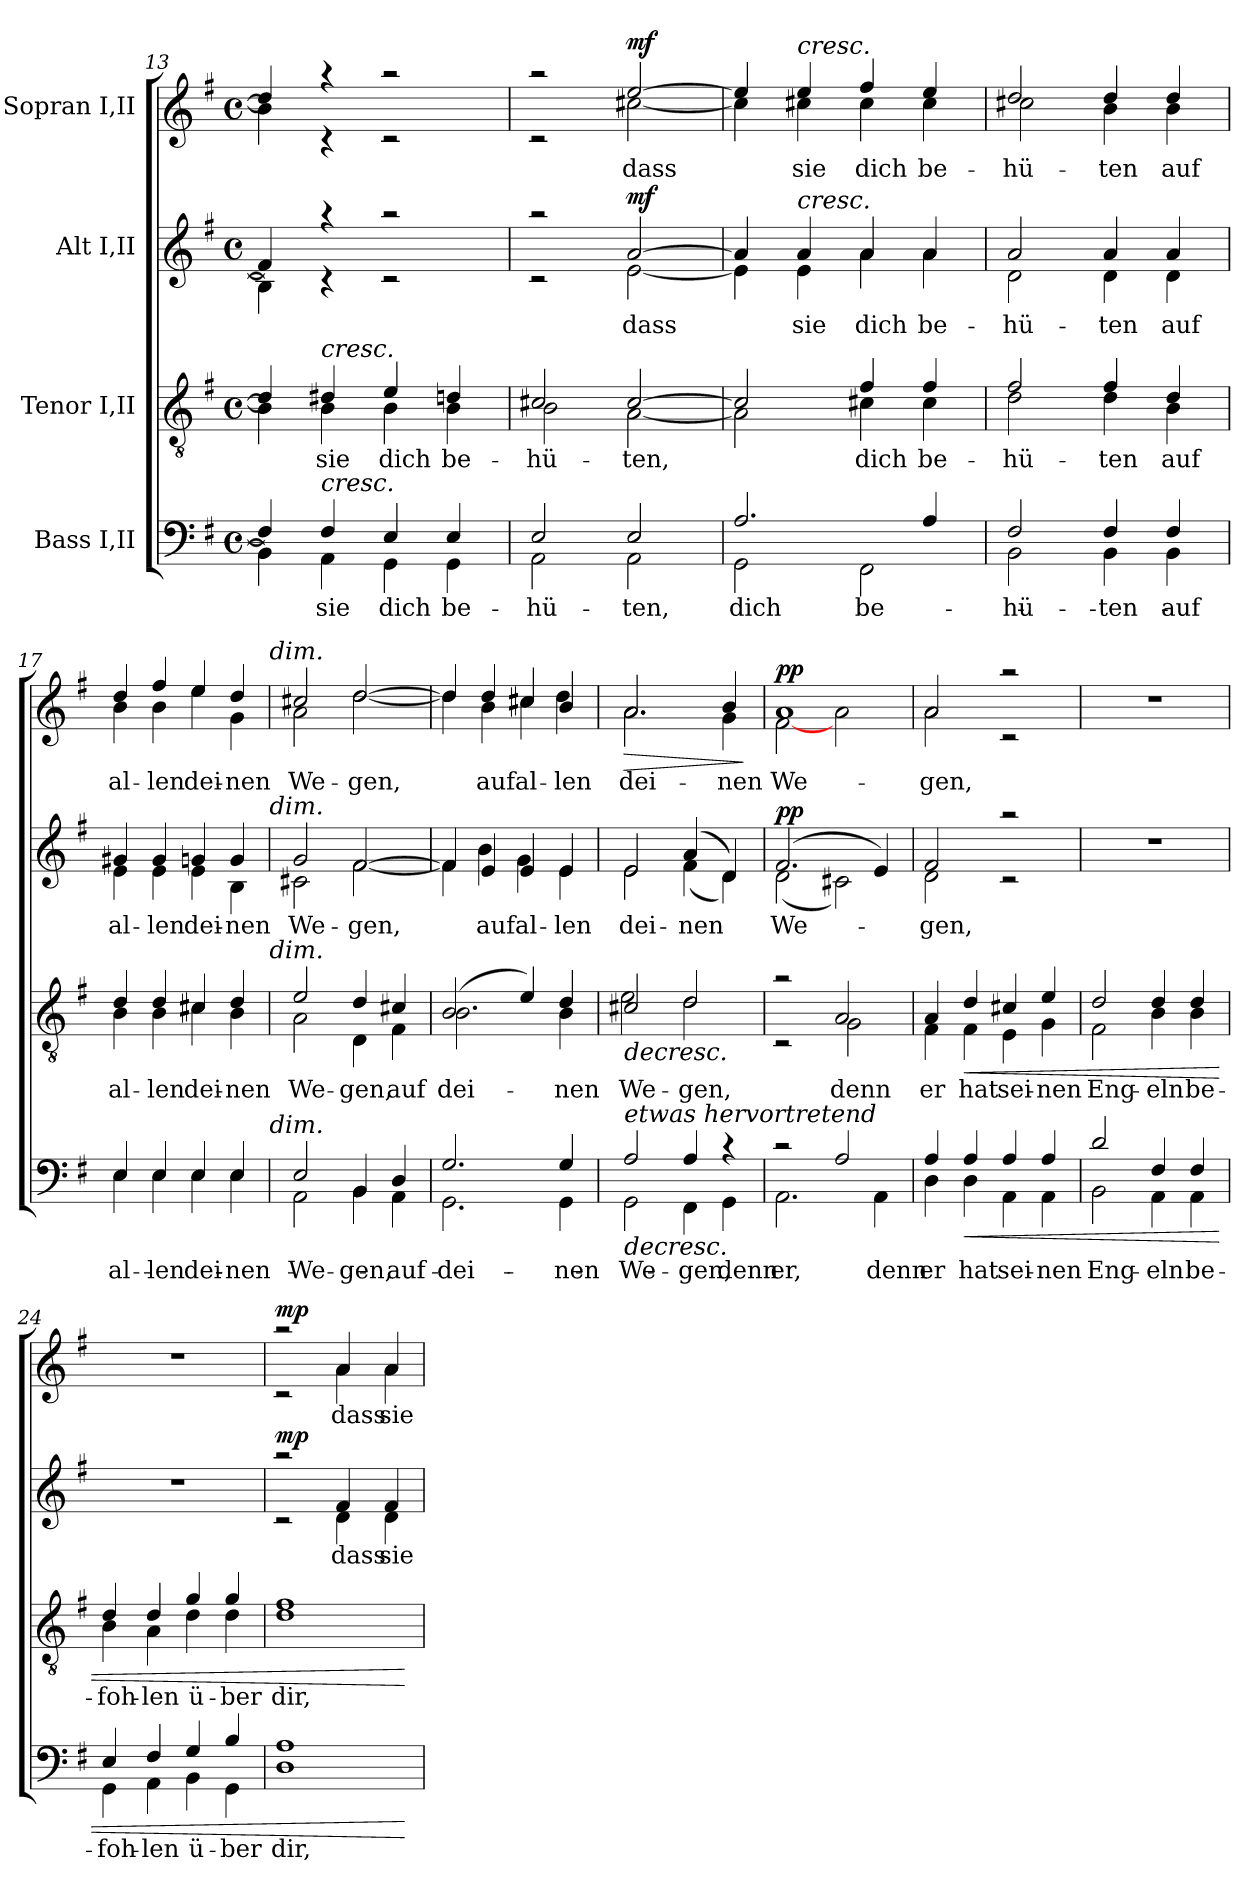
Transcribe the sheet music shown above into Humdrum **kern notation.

**kern	**text	**dynam	**kern	**text	**dynam	**kern	**text	**dynam	**kern	**text	**dynam
*part4	*part4	*part4	*part3	*part3	*part3	*part2	*part2	*part2	*part1	*part1	*part1
*staff4	*staff4	*staff4	*staff3	*staff3	*staff3	*staff2	*staff2	*staff2	*staff1	*staff1	*staff1
*I"Bass I,II	*	*	*I"Tenor I,II	*	*	*I"Alt I,II	*	*	*I"Sopran I,II	*	*
!!LO:PB:g=z
*clefF4	*	*	*clefGv2	*	*	*clefG2	*	*	*clefG2	*	*
*k[f#]	*	*	*k[f#]	*	*	*k[f#]	*	*	*k[f#]	*	*
*G:	*	*	*G:	*	*	*G:	*	*	*G:	*	*
*M4/4	*	*	*M4/4	*	*	*M4/4	*	*	*M4/4	*	*
*met(c)	*	*	*met(c)	*	*	*met(c)	*	*	*met(c)	*	*
=13	=13	=13	=13	=13	=13	=13	=13	=13	=13	=13	=13
*^	*	*	*^	*	*	*^	*	*	*^	*	*
4F#/]	4BB\]	.	.	4d#/]	4B\]	.	.	4f#/]	4B\]	.	.	4dd#/]	4b\]	.	.
!	!	!	!	!LO:TX:a:i:t=cresc.	!	!	!	!	!	!	!	!	!	!	!
!LO:TX:a:i:t=cresc.	!	!	!	!	!	!	!	!	!	!	!	!	!	!	!
!	!	!LO:LY:b	!	!	!	!LO:LY:b	!	!	!	!	!	!	!	!	!
4F#/	4AA\	sie	.	4d#X/	4B\	sie	.	4raa	4rc	.	.	4raa	4rc	.	.
!	!	!LO:LY:b	!	!	!	!LO:LY:b	!	!	!	!	!	!	!	!	!
4E/	4GG\	dich	.	4e/	4B\	dich	.	2raa	2rc	.	.	2raa	2rc	.	.
!	!	!LO:LY:b	!	!	!	!LO:LY:b	!	!	!	!	!	!	!	!	!
4E/	4GG\	be-	.	4dn/	4B\	be-	.	.	.	.	.	.	.	.	.
=14	=14	=14	=14	=14	=14	=14	=14	=14	=14	=14	=14	=14	=14	=14	=14
!	!	!LO:LY:b	!	!	!	!LO:LY:b	!	!	!	!	!	!	!	!	!
2E/	2AA\	-hü-	.	2c#X/	2B\	-hü-	.	2raa	2rc	.	.	2raa	2rc	.	.
!	!	!LO:LY:b	!	!	!	!LO:LY:b	!	!	!	!LO:LY:b	!LO:DY:b	!	!	!LO:LY:b	!LO:DY:b
2E/	2AA\	-ten,	.	[2c#/	[2A\	-ten,	.	[2a/	[2e\	dass	mf	[2ee/	[2cc#X\	dass	mf
=15	=15	=15	=15	=15	=15	=15	=15	=15	=15	=15	=15	=15	=15	=15	=15
!	!	!LO:LY:b	!	!	!	!	!	!	!	!	!	!	!	!	!
2.A/	2GG\	dich	.	2c#/]	2A\]	.	.	4a/]	4e\]	.	.	4ee/]	4cc#\]	.	.
!	!	!	!	!	!	!	!	!	!	!	!	!LO:TX:a:i:t=cresc.	!	!	!
!	!	!	!	!	!	!	!	!LO:TX:a:i:t=cresc.	!	!	!	!	!	!	!
!	!	!	!	!	!	!	!	!	!	!LO:LY:b	!	!	!	!LO:LY:b	!
.	.	.	.	.	.	.	.	4a/	4e\	sie	.	4ee/	4cc#X\	sie	.
!	!	!LO:LY:b	!	!	!	!LO:LY:b	!	!	!	!LO:LY:b	!	!	!	!LO:LY:b	!
.	2FF#\	be-	.	4f#/	4c#X\	dich	.	4a/	4a\	dich	.	4ff#/	4cc#\	dich	.
!	!	!	!	!	!	!LO:LY:b	!	!	!	!LO:LY:b	!	!	!	!LO:LY:b	!
4A/	.	.	.	4f#/	4c#\	be-	.	4a/	4a\	be-	.	4ee/	4cc#\	be-	.
=16	=16	=16	=16	=16	=16	=16	=16	=16	=16	=16	=16	=16	=16	=16	=16
!	!	!LO:LY:b	!	!	!	!LO:LY:b	!	!	!	!LO:LY:b	!	!	!	!LO:LY:b	!
2F#/	2BB\	-hü-	.	2f#/	2d\	-hü-	.	2a/	2d\	-hü-	.	2dd/	2cc#X\	-hü-	.
!	!	!LO:LY:b	!	!	!	!LO:LY:b	!	!	!	!LO:LY:b	!	!	!	!LO:LY:b	!
4F#/	4BB\	-ten	.	4f#/	4d\	-ten	.	4a/	4d\	-ten	.	4dd/	4b\	-ten	.
!	!	!LO:LY:b	!	!	!	!LO:LY:b	!	!	!	!LO:LY:b	!	!	!	!LO:LY:b	!
4F#/	4BB\	auf	.	4d/	4B\	auf	.	4a/	4d\	auf	.	4dd/	4b\	auf	.
=17	=17	=17	=17	=17	=17	=17	=17	=17	=17	=17	=17	=17	=17	=17	=17
!	!	!LO:LY:b	!	!	!	!LO:LY:b	!	!	!	!LO:LY:b	!	!	!	!LO:LY:b	!
4E/	4E\	al-	.	4d/	4B\	al-	.	4g#X/	4e\	al-	.	4dd/	4b\	al-	.
!	!	!LO:LY:b	!	!	!	!LO:LY:b	!	!	!	!LO:LY:b	!	!	!	!LO:LY:b	!
4E/	4E\	-len	.	4d/	4B\	-len	.	4g#/	4e\	-len	.	4ff#/	4b\	-len	.
!	!	!LO:LY:b	!	!	!	!LO:LY:b	!	!	!	!LO:LY:b	!	!	!	!LO:LY:b	!
4E/	4E\	dei-	.	4c#X/	4c#\	dei-	.	4gn/	4e\	dei-	.	4ee/	4ee\	dei-	.
!	!	!LO:LY:b	!	!	!	!LO:LY:b	!	!	!	!LO:LY:b	!	!	!	!LO:LY:b	!
4E/	4E\	-nen	.	4d/	4B\	-nen	.	4g/	4B\	-nen	.	4dd/	4g\	-nen	.
!	!	!	!	!	!	!	!	!	!	!	!	!	!LO:TX:a:i:t=dim.	!	!
!	!	!	!	!	!	!	!	!	!LO:TX:a:i:t=dim.	!	!	!	!	!	!
!	!	!	!	!	!LO:TX:a:i:t=dim.	!	!	!	!	!	!	!	!	!	!
!	!LO:TX:a:i:t=dim.	!	!	!	!	!	!	!	!	!	!	!	!	!	!
=18	=18	=18	=18	=18	=18	=18	=18	=18	=18	=18	=18	=18	=18	=18	=18
!	!	!LO:LY:b	!	!	!	!LO:LY:b	!	!	!	!LO:LY:b	!	!	!	!LO:LY:b	!
2E/	2AA\	We-	.	2e/	2A\	We-	.	2g/	2c#X\	We-	.	2cc#X/	2a\	We-	.
!	!	!LO:LY:b	!	!	!	!LO:LY:b	!	!	!	!LO:LY:b	!	!	!	!LO:LY:b	!
4BB/	4BB\	-gen,	.	4d/	4D\	-gen,	.	[2f#/	[2f#\	-gen,	.	[2dd/	[2dd\	-gen,	.
!	!	!LO:LY:b	!	!	!	!LO:LY:b	!	!	!	!	!	!	!	!	!
4D/	4AA\	auf	.	4c#X/	4F#\	auf	.	.	.	.	.	.	.	.	.
!!LO:LB:g=z	!!
=19	=19	=19	=19	=19	=19	=19	=19	=19	=19	=19	=19	=19	=19	=19	=19
!	!	!LO:LY:b	!	!	!	!LO:LY:b	!	!	!	!	!	!	!	!	!
2.G/	2.GG\	dei-	.	(>2B/	2.B\	dei-	.	4f#/]	4f#\]	.	.	4dd/]	4dd\]	.	.
!	!	!	!	!	!	!	!	!	!	!LO:LY:b	!	!	!	!LO:LY:b	!
.	.	.	.	.	.	.	.	4e/	4b\	auf	.	4dd/	4b\	auf	.
!	!	!	!	!	!	!	!	!	!	!LO:LY:b	!	!	!	!LO:LY:b	!
.	.	.	.	4e/)	.	.	.	4e/	4g\	al-	.	4cc#X/	4cc#\	al-	.
!	!	!LO:LY:b	!	!	!	!LO:LY:b	!	!	!	!LO:LY:b	!	!	!	!LO:LY:b	!
4G/	4GG\	-nen	.	4d/	4B\	-nen	.	4e/	4e\	-len	.	4b/	4dd\	-len	.
!!LO:PB:g=z	!!
=20	=20	=20	=20	=20	=20	=20	=20	=20	=20	=20	=20	=20	=20	=20	=20
!LO:TX:a:i:t=etwas hervortretend	!	!	!	!	!	!	!	!	!	!	!	!	!	!	!
!	!	!LO:LY:b	!LO:HP:b	!	!	!LO:LY:b	!LO:HP:b	!	!	!LO:LY:b	!	!	!	!LO:LY:b	!LO:HP:b
2A/	2GG\	We-	>	2c#X/	2e\	We-	>	2e/	2e\	dei-	.	2.a/	2.a\	dei-	>
!	!	!LO:LY:b	!	!	!	!LO:LY:b	!	!	!	!LO:LY:b	!	!	!	!	!
4A/	4FF#\	-gen,	.	2d/	2d\	-gen,	.	(>4a/	(<4f#\	-nen	.	.	.	.	.
!	!	!LO:LY:b	!	!	!	!	!	!	!	!	!	!	!	!LO:LY:b	!
4rc	4GG\	denn	.	.	.	.	.	4d/)	4d\)	.	.	4b/	4g\	-nen	.
*v	*v	*	*	*	*	*	*	*v	*v	*	*	*v	*v	*	*
*	*	*	*v	*v	*	*	*	*	*	*	*	*
.	.	.	.	.	.	.	.	.	.	.	]
=21	=21	=21	=21	=21	=21	=21	=21	=21	=21	=21	=21
*^	*	*	*	*	*	*	*	*	*	*	*
!	!	!LO:LY:b	!	!	!	!	!	!LO:LY:b	!LO:DY:b	!	!LO:LY:b	!LO:DY:b
*	*	*	*	*^	*	*	*^	*	*	*^	*	*
2rc	2.AA\	er,	.	2ra	2rC	.	.	(>2.f#/	(<2d\	We-	pp	1a	[2f#\	We-	pp
!	!	!	!	!	!	!LO:LY:b	!	!	!	!	!	!	!	!	!
2A/	.	.	.	2A/	2G\	denn	.	.	2c#X\)	.	.	.	2a\	.	.
!	!	!LO:LY:b	!	!	!	!	!	!	!	!	!	!	!	!	!
.	4AA\	denn	.	.	.	.	.	4e/)	.	.	.	.	.	.	.
=22	=22	=22	=22	=22	=22	=22	=22	=22	=22	=22	=22	=22	=22	=22	=22
!	!	!LO:LY:b	!	!	!	!LO:LY:b	!	!	!	!LO:LY:b	!	!	!	!LO:LY:b	!
4A/	4D\	er	.	4A/	4F#\	er	.	2f#/	2d\	-gen,	.	2a/	2a\	-gen,	.
!	!	!LO:LY:b	!LO:HP:b	!	!	!LO:LY:b	!LO:HP:b	!	!	!	!	!	!	!	!
4A/	4D\	hat	<	4d/	4F#\	hat	<	.	.	.	.	.	.	.	.
!	!	!LO:LY:b	!	!	!	!LO:LY:b	!	!	!	!	!	!	!	!	!
4A/	4AA\	sei-	.	4c#X/	4E\	sei-	.	2raa	2rc	.	.	2raa	2rc	.	.
!	!	!LO:LY:b	!	!	!	!LO:LY:b	!	!	!	!	!	!	!	!	!
4A/	4AA\	-nen	.	4e/	4G\	-nen	.	.	.	.	.	.	.	.	.
*v	*v	*	*	*	*	*	*	*v	*v	*	*	*v	*v	*	*
*	*	*	*v	*v	*	*	*	*	*	*	*	*
.	.	]	.	.	]	.	.	.	.	.	.
=23	=23	=23	=23	=23	=23	=23	=23	=23	=23	=23	=23
*^	*	*	*	*	*	*	*	*	*	*	*
!	!	!LO:LY:b	!	!	!LO:LY:b	!	!	!	!	!	!	!
*	*	*	*	*^	*	*	*	*	*	*	*	*
2d/	2BB\	Eng-	.	2d/	2F#\	Eng-	.	1r	.	.	1r	.	.
!	!	!LO:LY:b	!	!	!	!LO:LY:b	!	!	!	!	!	!	!
4F#/	4AA\	-eln	.	4d/	4B\	-eln	.	.	.	.	.	.	.
!	!	!LO:LY:b	!	!	!	!LO:LY:b	!	!	!	!	!	!	!
4F#/	4AA\	be-	.	4d/	4B\	be-	.	.	.	.	.	.	.
=24	=24	=24	=24	=24	=24	=24	=24	=24	=24	=24	=24	=24	=24
!	!	!LO:LY:b	!	!	!	!LO:LY:b	!	!	!	!	!	!	!
4E/	4GG\	-foh-	.	4d/	4B\	-foh-	.	1r	.	.	1r	.	.
!	!	!LO:LY:b	!	!	!	!LO:LY:b	!	!	!	!	!	!	!
4F#/	4AA\	-len	.	4d/	4A\	-len	.	.	.	.	.	.	.
!	!	!LO:LY:b	!	!	!	!LO:LY:b	!	!	!	!	!	!	!
4G/	4BB\	ü-	.	4g/	4d\	ü-	.	.	.	.	.	.	.
!	!	!LO:LY:b	!	!	!	!LO:LY:b	!	!	!	!	!	!	!
4B/	4GG\	-ber	.	4g/	4d\	-ber	.	.	.	.	.	.	.
=25	=25	=25	=25	=25	=25	=25	=25	=25	=25	=25	=25	=25	=25
!	!	!LO:LY:b	!	!	!	!LO:LY:b	!	!	!	!LO:DY:b	!	!	!LO:DY:b
*	*	*	*	*	*	*	*	*^	*	*	*^	*	*
1A	1D	dir,	.	1f#	1d	dir,	.	2raa	2rc	.	mp	2raa	2rc	.	mp
!	!	!	!	!	!	!	!	!	!	!LO:LY:b	!	!	!	!LO:LY:b	!
.	.	.	.	.	.	.	.	4f#/	4d\	dass	.	4a/	4a\	dass	.
!	!	!	!	!	!	!	!	!	!	!LO:LY:b	!	!	!	!LO:LY:b	!
.	.	.	.	.	.	.	.	4f#/	4d\	sie	.	4a/	4a\	sie	.
*v	*v	*	*	*	*	*	*	*v	*v	*	*	*v	*v	*	*
*	*	*	*v	*v	*	*	*	*	*	*	*	*
.	.	[	.	.	[	.	.	.	.	.	.
=	=	=	=	=	=	=	=	=	=	=	=
*-	*-	*-	*-	*-	*-	*-	*-	*-	*-	*-	*-
